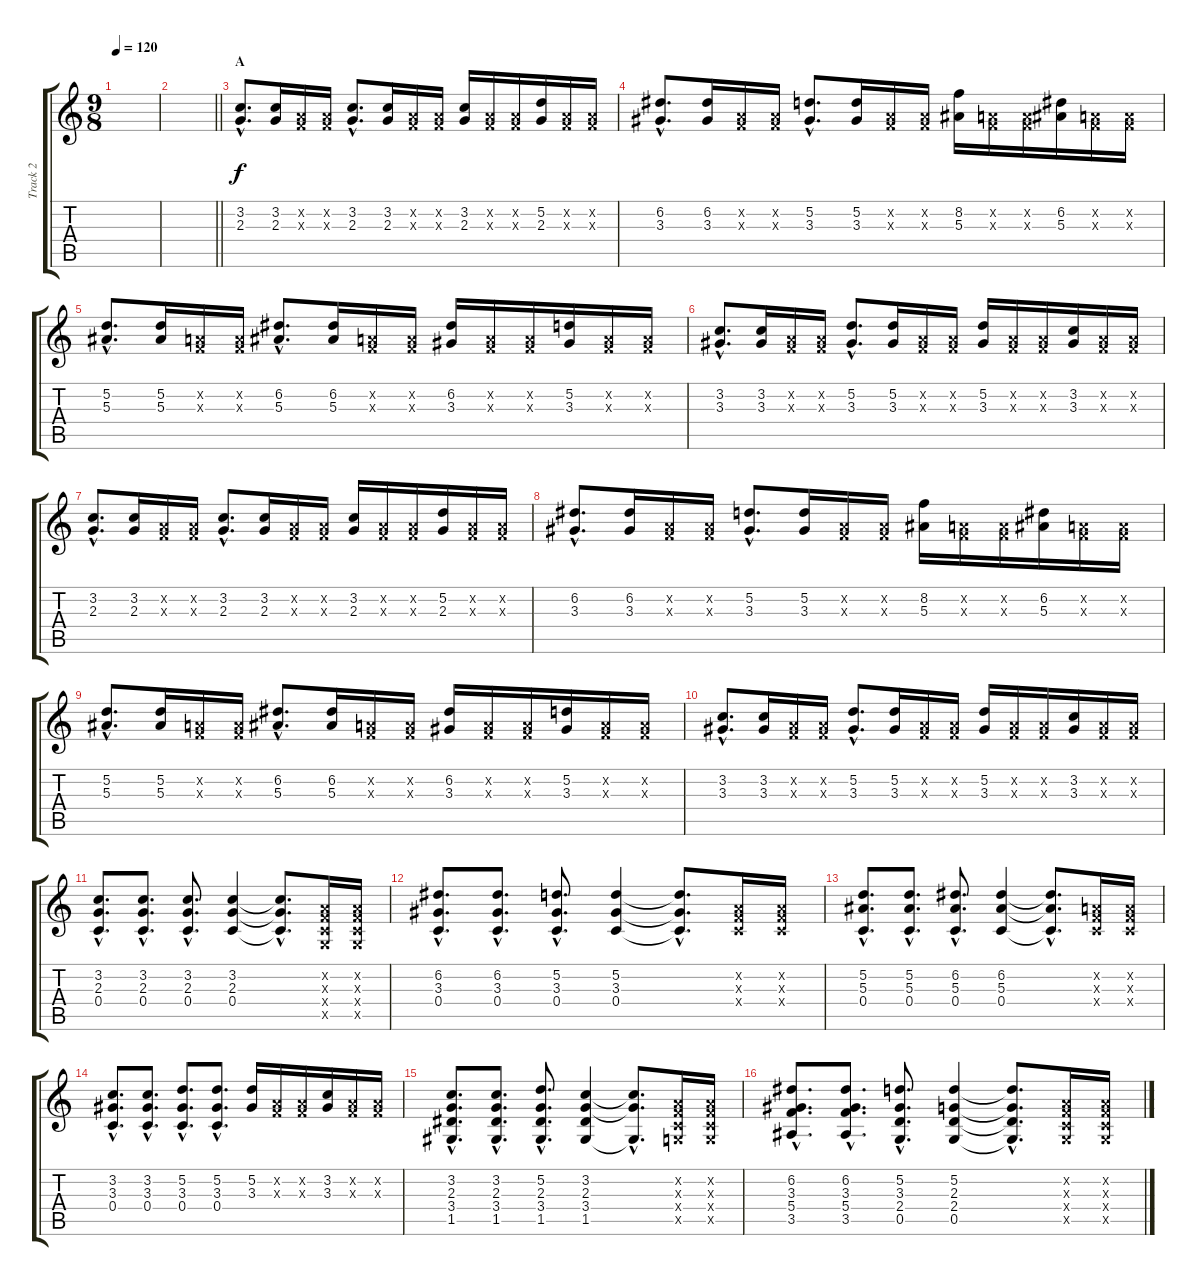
\track ("Track 2" "Track 2") {instrument distortionguitar}
\staff {score tabs}
\tuning (D4 A3 F3 C3 G2 D2) {hide}
\ts (9 8)
\tempo 120
\clef g2
\ks c
|
\barLineRight lightlight
|
\section ("" "A")
(3.2{hac} 2.3{hac}).8{d} (3.2 2.3).16 (0.2{x} 0.3{x}).16 (0.2{x} 0.3{x}).16 (3.2{hac} 2.3{hac}).8{d} (3.2 2.3).16 (0.2{x} 0.3{x}).16 (0.2{x} 0.3{x}).16 (3.2 2.3).16 (0.2{x} 0.3{x}).16 (0.2{x} 0.3{x}).16 (5.2 2.3).16 (0.2{x} 0.3{x}).16 (0.2{x} 0.3{x}).16 |
(6.2{hac} 3.3{hac}).8{d} (6.2 3.3).16 (0.2{x} 0.3{x}).16 (0.2{x} 0.3{x}).16 (5.2{hac} 3.3{hac}).8{d} (5.2 3.3).16 (0.2{x} 0.3{x}).16 (0.2{x} 0.3{x}).16 (8.2 5.3).16 (0.2{x} 0.3{x}).16 (0.2{x} 0.3{x}).16 (6.2 5.3).16 (0.2{x} 0.3{x}).16 (0.2{x} 0.3{x}).16 |
(5.2{hac} 5.3{hac}).8{d} (5.2 5.3).16 (0.2{x} 0.3{x}).16 (0.2{x} 0.3{x}).16 (6.2{hac} 5.3{hac}).8{d} (6.2 5.3).16 (0.2{x} 0.3{x}).16 (0.2{x} 0.3{x}).16 (6.2 3.3).16 (0.2{x} 0.3{x}).16 (0.2{x} 0.3{x}).16 (5.2 3.3).16 (0.2{x} 0.3{x}).16 (0.2{x} 0.3{x}).16 |
(3.2{hac} 3.3{hac}).8{d} (3.2 3.3).16 (0.2{x} 0.3{x}).16 (0.2{x} 0.3{x}).16 (5.2{hac} 3.3{hac}).8{d} (5.2 3.3).16 (0.2{x} 0.3{x}).16 (0.2{x} 0.3{x}).16 (5.2 3.3).16 (0.2{x} 0.3{x}).16 (0.2{x} 0.3{x}).16 (3.2 3.3).16 (0.2{x} 0.3{x}).16 (0.2{x} 0.3{x}).16 |
(3.2{hac} 2.3{hac}).8{d} (3.2 2.3).16 (0.2{x} 0.3{x}).16 (0.2{x} 0.3{x}).16 (3.2{hac} 2.3{hac}).8{d} (3.2 2.3).16 (0.2{x} 0.3{x}).16 (0.2{x} 0.3{x}).16 (3.2 2.3).16 (0.2{x} 0.3{x}).16 (0.2{x} 0.3{x}).16 (5.2 2.3).16 (0.2{x} 0.3{x}).16 (0.2{x} 0.3{x}).16 |
(6.2{hac} 3.3{hac}).8{d} (6.2 3.3).16 (0.2{x} 0.3{x}).16 (0.2{x} 0.3{x}).16 (5.2{hac} 3.3{hac}).8{d} (5.2 3.3).16 (0.2{x} 0.3{x}).16 (0.2{x} 0.3{x}).16 (8.2 5.3).16 (0.2{x} 0.3{x}).16 (0.2{x} 0.3{x}).16 (6.2 5.3).16 (0.2{x} 0.3{x}).16 (0.2{x} 0.3{x}).16 |
(5.2{hac} 5.3{hac}).8{d} (5.2 5.3).16 (0.2{x} 0.3{x}).16 (0.2{x} 0.3{x}).16 (6.2{hac} 5.3{hac}).8{d} (6.2 5.3).16 (0.2{x} 0.3{x}).16 (0.2{x} 0.3{x}).16 (6.2 3.3).16 (0.2{x} 0.3{x}).16 (0.2{x} 0.3{x}).16 (5.2 3.3).16 (0.2{x} 0.3{x}).16 (0.2{x} 0.3{x}).16 |
(3.2{hac} 3.3{hac}).8{d} (3.2 3.3).16 (0.2{x} 0.3{x}).16 (0.2{x} 0.3{x}).16 (5.2{hac} 3.3{hac}).8{d} (5.2 3.3).16 (0.2{x} 0.3{x}).16 (0.2{x} 0.3{x}).16 (5.2 3.3).16 (0.2{x} 0.3{x}).16 (0.2{x} 0.3{x}).16 (3.2 3.3).16 (0.2{x} 0.3{x}).16 (0.2{x} 0.3{x}).16 |
(3.2{hac} 2.3{hac} 0.4{hac}).8{d} (3.2{hac} 2.3{hac} 0.4{hac}).8{d} (3.2{hac} 2.3{hac} 0.4{hac}).8{d} (3.2 2.3 0.4).4 (3.2{hac t} 2.3{hac t} 0.4{hac t}).8{d} (0.2{x} 0.3{x} 0.4{x} 0.5{x}).16 (0.2{x} 0.3{x} 0.4{x} 0.5{x}).16 |
(6.2{hac} 3.3{hac} 0.4{hac}).8{d} (6.2{hac} 3.3{hac} 0.4{hac}).8{d} (5.2{hac} 3.3{hac} 0.4{hac}).8{d} (5.2 3.3 0.4).4 (5.2{hac t} 3.3{hac t} 0.4{hac t}).8{d} (0.2{x} 0.3{x} 0.4{x}).16 (0.2{x} 0.3{x} 0.4{x}).16 |
(5.2{hac} 5.3{hac} 0.4{hac}).8{d} (5.2{hac} 5.3{hac} 0.4{hac}).8{d} (6.2{hac} 5.3{hac} 0.4{hac}).8{d} (6.2 5.3 0.4).4 (6.2{hac t} 5.3{hac t} 0.4{hac t}).8{d} (0.2{x} 0.3{x} 0.4{x}).16 (0.2{x} 0.3{x} 0.4{x}).16 |
(3.2{hac} 3.3{hac} 0.4{hac}).8{d} (3.2{hac} 3.3{hac} 0.4{hac}).8{d} (5.2{hac} 3.3{hac} 0.4{hac}).8{d} (5.2{hac} 3.3{hac} 0.4{hac}).8{d} (5.2 3.3).16 (0.2{x} 0.3{x}).16 (0.2{x} 0.3{x}).16 (3.2 3.3).16 (0.2{x} 0.3{x}).16 (0.2{x} 0.3{x}).16 |
(3.2{hac} 2.3{hac} 3.4{hac} 1.5{hac}).8{d} (3.2{hac} 2.3{hac} 3.4{hac} 1.5{hac}).8{d} (5.2{hac} 2.3{hac} 3.4{hac} 1.5{hac}).8{d} (3.2 2.3 3.4 1.5).4 (3.2{hac t} 2.3{hac t} 1.5{hac t}).8{d} (0.2{x} 0.3{x} 0.4{x} 0.5{x}).16 (0.2{x} 0.3{x} 0.4{x} 0.5{x}).16 |
(6.2{hac} 3.3{hac} 5.4{hac} 3.5{hac}).8{d} (6.2{hac} 3.3{hac} 5.4{hac} 3.5{hac}).8{d} (5.2{hac} 3.3{hac} 2.4{hac} 0.5{hac}).8{d} (5.2 2.3 2.4 0.5).4 (5.2{hac t} 2.3{hac t} 2.4{hac t} 0.5{hac t}).8{d} (0.2{x} 0.3{x} 0.4{x} 0.5{x}).16 (0.2{x} 0.3{x} 0.4{x} 0.5{x}).16
